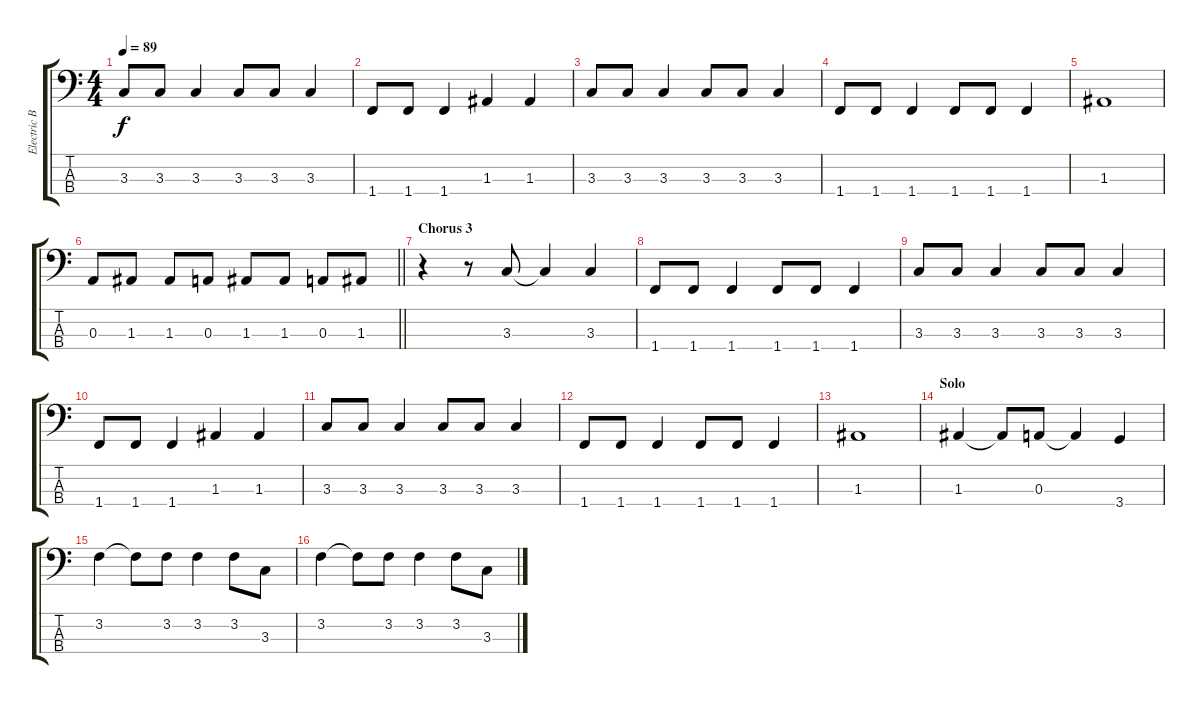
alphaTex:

\track ("Electric Bass" "Electric B") {instrument electricbasspick}
\staff {score tabs}
\tuning (G2 D2 A1 E1) {hide}
\ts (4 4)
\tempo 89
\clef f4
\ks c
3.3.8{dy f} 3.3.8 3.3.4 3.3.8 3.3.8 3.3.4 |
1.4.8 1.4.8 1.4.4 1.3.4 1.3.4 |
3.3.8 3.3.8 3.3.4 3.3.8 3.3.8 3.3.4 |
1.4.8 1.4.8 1.4.4 1.4.8 1.4.8 1.4.4 |
1.3.1 |
\barLineRight lightlight
0.3.8 1.3.8 1.3.8 0.3.8 1.3.8 1.3.8 0.3.8 1.3.8 |
\section ("" "Chorus 3")
r.4 r.8 3.3.8 3.3{t}.4 3.3.4 |
1.4.8 1.4.8 1.4.4 1.4.8 1.4.8 1.4.4 |
3.3.8 3.3.8 3.3.4 3.3.8 3.3.8 3.3.4 |
1.4.8 1.4.8 1.4.4 1.3.4 1.3.4 |
3.3.8 3.3.8 3.3.4 3.3.8 3.3.8 3.3.4 |
1.4.8 1.4.8 1.4.4 1.4.8 1.4.8 1.4.4 |
1.3.1 |
\section ("" "Solo")
1.3.4 1.3{t}.8 0.3.8 0.3{t}.4 3.4.4 |
3.2.4 3.2{t}.8 3.2.8 3.2.4 3.2.8 3.3.8 |
3.2.4 3.2{t}.8 3.2.8 3.2.4 3.2.8 3.3.8
